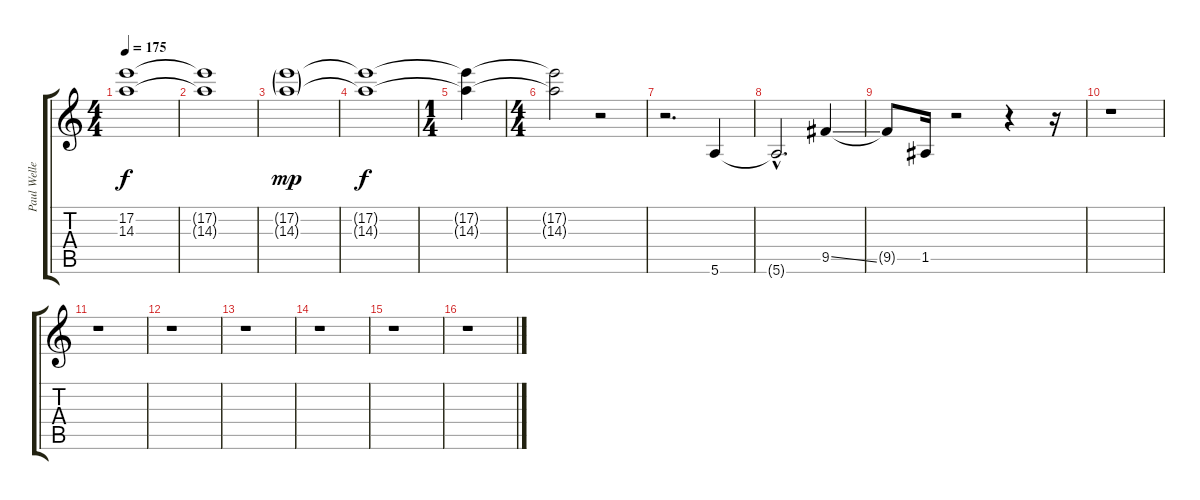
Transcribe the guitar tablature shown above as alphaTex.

\track ("Paul Weller guitar2" "Paul Welle") {instrument distortionguitar}
\staff {score tabs}
\tuning (E4 B3 G3 D3 A2 E2) {hide}
\ts (4 4)
\tempo 175
\clef g2
\ks c
(17.2{t} 14.3{t}).1{dy f} |
(17.2{t} 14.3{t}).1 |
(17.2{g} 14.3{g}).1{dy mp} |
(17.2{t} 14.3{t}).1{dy f} |
\ts (1 4)
(17.2{t} 14.3{t}).4 |
\ts (4 4)
(17.2{t} 14.3{t}).2 r.2 |
r.2{d} 5.6.4{volume 13} |
5.6{hac t}.2{d} 9.5{ss}.4 |
9.5{t}.8 1.5.16 r.2 r.4 r.16 |
r.1 |
r.1 |
r.1 |
r.1 |
r.1 |
r.1 |
r.1
